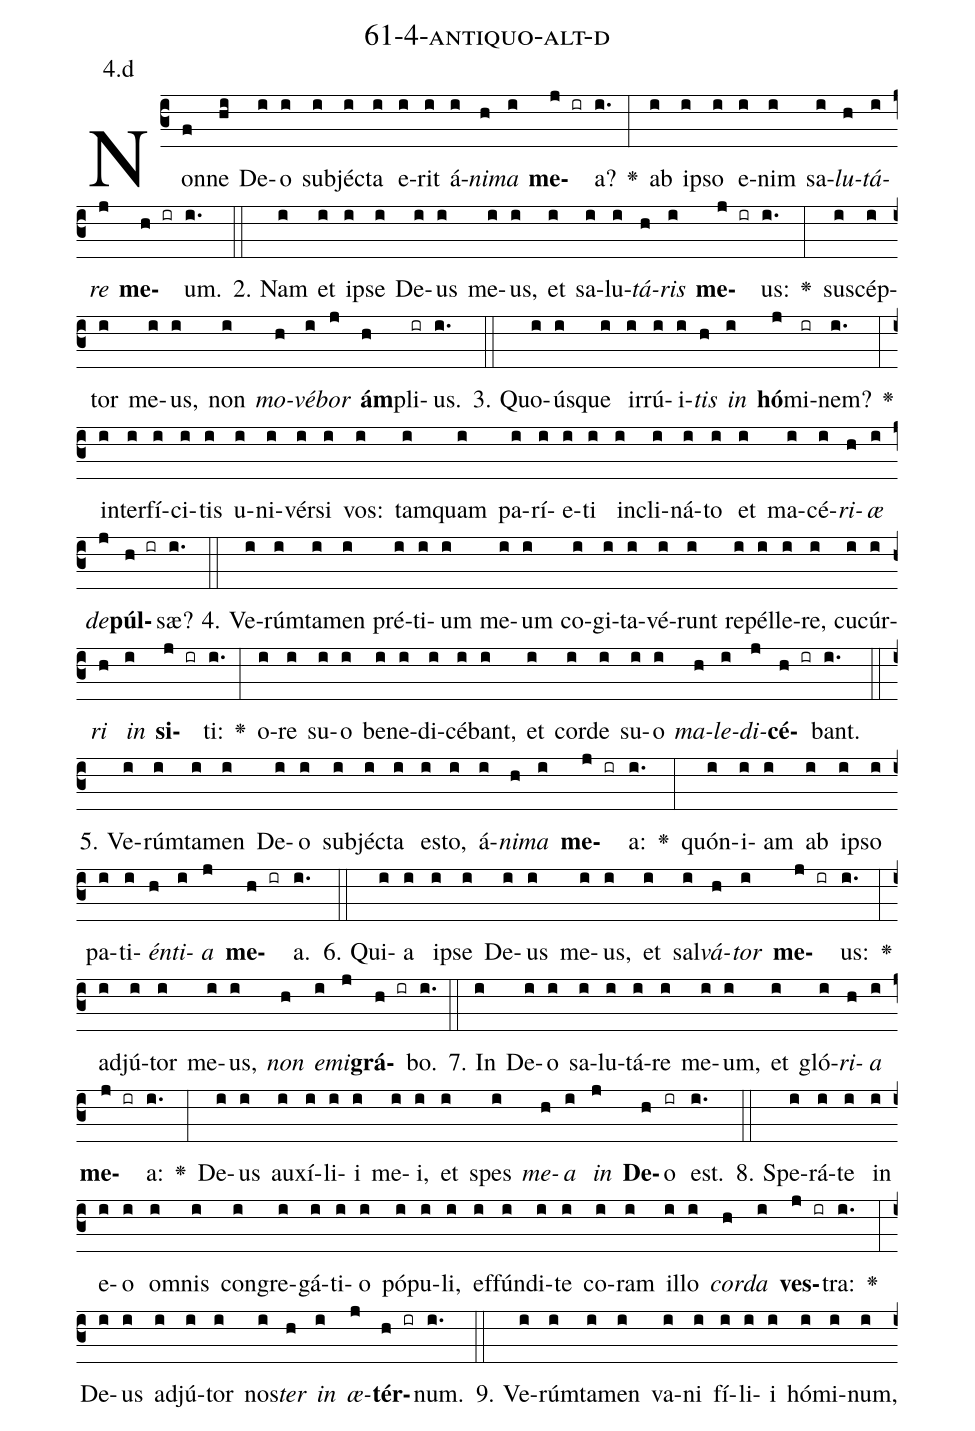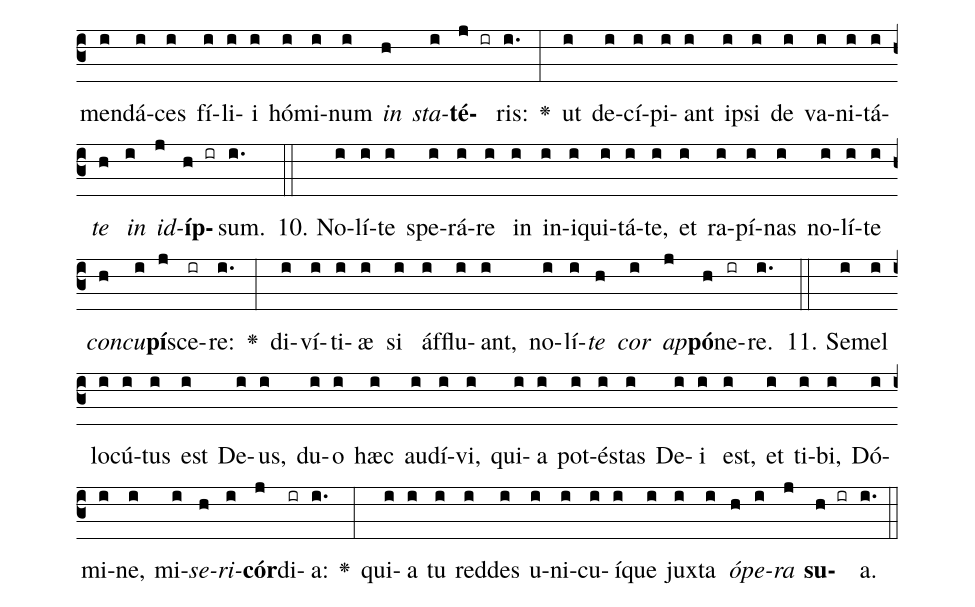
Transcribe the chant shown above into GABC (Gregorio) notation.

name: 61-4-antiquo-alt-d;
annotation: 4.d;
%%
(c3)Non(f)ne(hi) De(i)o(i) sub(i)jéc(i)ta(i) e(i)rit(i) á(i)<i>ni</i>(h)<i>ma</i>(i) <b>me</b>(j ir)a?(i.) <v>\greheightstar</v>(:) ab(i) ip(i)so(i) e(i)nim(i) sa(i)<i>lu</i>(h)<i>tá</i>(i)<i>re</i>(j) <b>me</b>(h ir)um.(i.) (::)
2. Nam(i) et(i) ip(i)se(i) De(i)us(i) me(i)us,(i) et(i) sa(i)lu(i)<i>tá</i>(h)<i>ris</i>(i) <b>me</b>(j ir)us:(i.) <v>\greheightstar</v>(:) su(i)scép(i)tor(i) me(i)us,(i) non(i) <i>mo</i>(h)<i>vé</i>(i)<i>bor</i>(j) <b>ám</b>(h)pli(ir)us.(i.) (::)
3. Quo(i)ús(i)que(i) ir(i)rú(i)i(i)<i>tis</i>(h) <i>in</i>(i) <b>hó</b>(j)mi(ir)nem?(i.) <v>\greheightstar</v>(:) in(i)ter(i)fí(i)ci(i)tis(i) u(i)ni(i)vér(i)si(i) vos:(i) tam(i)quam(i) pa(i)rí(i)e(i)ti(i) in(i)cli(i)ná(i)to(i) et(i) ma(i)cé(i)<i>ri</i>(h)<i>æ</i>(i) <i>de</i>(j)<b>púl</b>(h ir)sæ?(i.) (::)
4. Ve(i)rúm(i)ta(i)men(i) pré(i)ti(i)um(i) me(i)um(i) co(i)gi(i)ta(i)vé(i)runt(i) re(i)pél(i)le(i)re,(i) cu(i)cúr(i)<i>ri</i>(h) <i>in</i>(i) <b>si</b>(j ir)ti:(i.) <v>\greheightstar</v>(:) o(i)re(i) su(i)o(i) be(i)ne(i)di(i)cé(i)bant,(i) et(i) cor(i)de(i) su(i)o(i) <i>ma</i>(h)<i>le</i>(i)<i>di</i>(j)<b>cé</b>(h ir)bant.(i.) (::)
5. Ve(i)rúm(i)ta(i)men(i) De(i)o(i) sub(i)jéc(i)ta(i) es(i)to,(i) á(i)<i>ni</i>(h)<i>ma</i>(i) <b>me</b>(j ir)a:(i.) <v>\greheightstar</v>(:) quón(i)i(i)am(i) ab(i) ip(i)so(i) pa(i)ti(i)<i>én</i>(h)<i>ti</i>(i)<i>a</i>(j) <b>me</b>(h ir)a.(i.) (::)
6. Qui(i)a(i) ip(i)se(i) De(i)us(i) me(i)us,(i) et(i) sal(i)<i>vá</i>(h)<i>tor</i>(i) <b>me</b>(j ir)us:(i.) <v>\greheightstar</v>(:) ad(i)jú(i)tor(i) me(i)us,(i) <i>non</i>(h) <i>e</i>(i)<i>mi</i>(j)<b>grá</b>(h ir)bo.(i.) (::)
7. In(i) De(i)o(i) sa(i)lu(i)tá(i)re(i) me(i)um,(i) et(i) gló(i)<i>ri</i>(h)<i>a</i>(i) <b>me</b>(j ir)a:(i.) <v>\greheightstar</v>(:) De(i)us(i) au(i)xí(i)li(i)i(i) me(i)i,(i) et(i) spes(i) <i>me</i>(h)<i>a</i>(i) <i>in</i>(j) <b>De</b>(h)o(ir) est.(i.) (::)
8. Spe(i)rá(i)te(i) in(i) e(i)o(i) om(i)nis(i) con(i)gre(i)gá(i)ti(i)o(i) pó(i)pu(i)li,(i) ef(i)fún(i)di(i)te(i) co(i)ram(i) il(i)lo(i) <i>cor</i>(h)<i>da</i>(i) <b>ves</b>(j ir)tra:(i.) <v>\greheightstar</v>(:) De(i)us(i) ad(i)jú(i)tor(i) nos(i)<i>ter</i>(h) <i>in</i>(i) <i>æ</i>(j)<b>tér</b>(h ir)num.(i.) (::)
9. Ve(i)rúm(i)ta(i)men(i) va(i)ni(i) fí(i)li(i)i(i) hó(i)mi(i)num,(i) men(i)dá(i)ces(i) fí(i)li(i)i(i) hó(i)mi(i)num(i) <i>in</i>(h) <i>sta</i>(i)<b>té</b>(j ir)ris:(i.) <v>\greheightstar</v>(:) ut(i) de(i)cí(i)pi(i)ant(i) ip(i)si(i) de(i) va(i)ni(i)tá(i)<i>te</i>(h) <i>in</i>(i) <i>id</i>(j)<b>íp</b>(h ir)sum.(i.) (::)
10. No(i)lí(i)te(i) spe(i)rá(i)re(i) in(i) in(i)i(i)qui(i)tá(i)te,(i) et(i) ra(i)pí(i)nas(i) no(i)lí(i)te(i) <i>con</i>(h)<i>cu</i>(i)<b>pí</b>(j)sce(ir)re:(i.) <v>\greheightstar</v>(:) di(i)ví(i)ti(i)æ(i) si(i) áf(i)flu(i)ant,(i) no(i)lí(i)<i>te</i>(h) <i>cor</i>(i) <i>ap</i>(j)<b>pó</b>(h)ne(ir)re.(i.) (::)
11. Se(i)mel(i) lo(i)cú(i)tus(i) est(i) De(i)us,(i) du(i)o(i) hæc(i) au(i)dí(i)vi,(i) qui(i)a(i) pot(i)és(i)tas(i) De(i)i(i) est,(i) et(i) ti(i)bi,(i) Dó(i)mi(i)ne,(i) mi(i)<i>se</i>(h)<i>ri</i>(i)<b>cór</b>(j)di(ir)a:(i.) <v>\greheightstar</v>(:) qui(i)a(i) tu(i) red(i)des(i) u(i)ni(i)cu(i)í(i)que(i) jux(i)ta(i) <i>ó</i>(h)<i>pe</i>(i)<i>ra</i>(j) <b>su</b>(h ir)a.(i.) (::)
